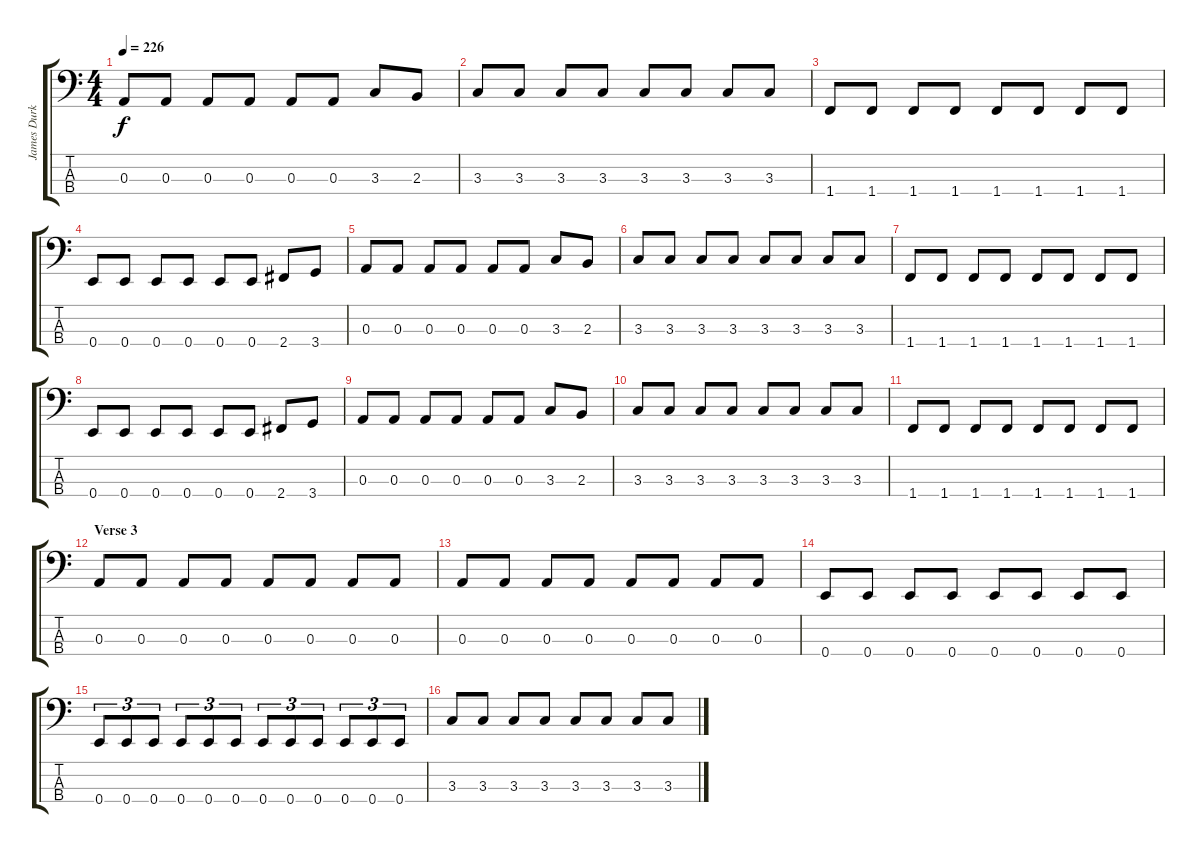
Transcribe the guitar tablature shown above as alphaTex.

\track ("James Durkin (Bass)" "James Durk") {instrument electricbasspick}
\staff {score tabs}
\tuning (G2 D2 A1 E1) {hide}
\ts (4 4)
\tempo 226
\clef f4
\ks c
0.3.8{dy f} 0.3.8 0.3.8 0.3.8 0.3.8 0.3.8 3.3.8 2.3.8 |
3.3.8 3.3.8 3.3.8 3.3.8 3.3.8 3.3.8 3.3.8 3.3.8 |
1.4.8 1.4.8 1.4.8 1.4.8 1.4.8 1.4.8 1.4.8 1.4.8 |
0.4.8 0.4.8 0.4.8 0.4.8 0.4.8 0.4.8 2.4.8 3.4.8 |
0.3.8 0.3.8 0.3.8 0.3.8 0.3.8 0.3.8 3.3.8 2.3.8 |
3.3.8 3.3.8 3.3.8 3.3.8 3.3.8 3.3.8 3.3.8 3.3.8 |
1.4.8 1.4.8 1.4.8 1.4.8 1.4.8 1.4.8 1.4.8 1.4.8 |
0.4.8 0.4.8 0.4.8 0.4.8 0.4.8 0.4.8 2.4.8 3.4.8 |
0.3.8 0.3.8 0.3.8 0.3.8 0.3.8 0.3.8 3.3.8 2.3.8 |
3.3.8 3.3.8 3.3.8 3.3.8 3.3.8 3.3.8 3.3.8 3.3.8 |
1.4.8 1.4.8 1.4.8 1.4.8 1.4.8 1.4.8 1.4.8 1.4.8 |
\section ("" "Verse 3")
0.3.8 0.3.8 0.3.8 0.3.8 0.3.8 0.3.8 0.3.8 0.3.8 |
0.3.8 0.3.8 0.3.8 0.3.8 0.3.8 0.3.8 0.3.8 0.3.8 |
0.4.8 0.4.8 0.4.8 0.4.8 0.4.8 0.4.8 0.4.8 0.4.8 |
0.4.8{tu (3 2)} 0.4.8{tu (3 2)} 0.4.8{tu (3 2)} 0.4.8{tu (3 2)} 0.4.8{tu (3 2)} 0.4.8{tu (3 2)} 0.4.8{tu (3 2)} 0.4.8{tu (3 2)} 0.4.8{tu (3 2)} 0.4.8{tu (3 2)} 0.4.8{tu (3 2)} 0.4.8{tu (3 2)} |
3.3.8 3.3.8 3.3.8 3.3.8 3.3.8 3.3.8 3.3.8 3.3.8
